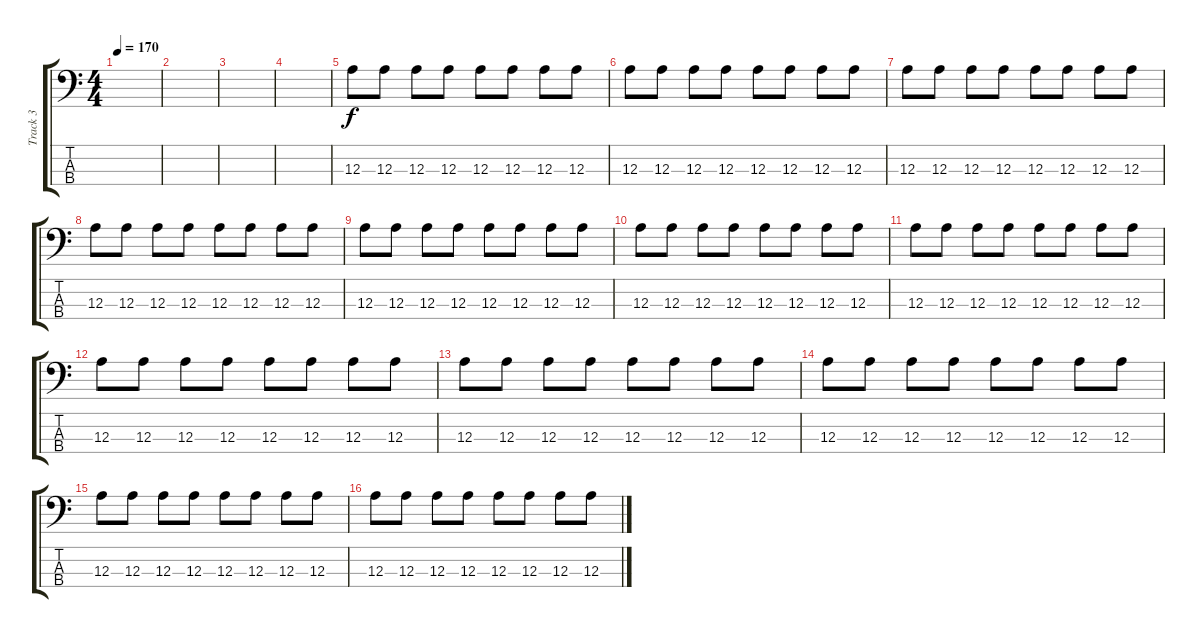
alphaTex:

\track ("Track 3" "Track 3") {instrument electricbasspick}
\staff {score tabs}
\tuning (G2 D2 A1 E1) {hide}
\ts (4 4)
\tempo 170
\clef f4
\ks c
|
|
|
|
12.3.8 12.3.8 12.3.8 12.3.8 12.3.8 12.3.8 12.3.8 12.3.8 |
12.3.8 12.3.8 12.3.8 12.3.8 12.3.8 12.3.8 12.3.8 12.3.8 |
12.3.8 12.3.8 12.3.8 12.3.8 12.3.8 12.3.8 12.3.8 12.3.8 |
12.3.8 12.3.8 12.3.8 12.3.8 12.3.8 12.3.8 12.3.8 12.3.8 |
12.3.8 12.3.8 12.3.8 12.3.8 12.3.8 12.3.8 12.3.8 12.3.8 |
12.3.8 12.3.8 12.3.8 12.3.8 12.3.8 12.3.8 12.3.8 12.3.8 |
12.3.8 12.3.8 12.3.8 12.3.8 12.3.8 12.3.8 12.3.8 12.3.8 |
12.3.8 12.3.8 12.3.8 12.3.8 12.3.8 12.3.8 12.3.8 12.3.8 |
12.3.8 12.3.8 12.3.8 12.3.8 12.3.8 12.3.8 12.3.8 12.3.8 |
12.3.8 12.3.8 12.3.8 12.3.8 12.3.8 12.3.8 12.3.8 12.3.8 |
12.3.8 12.3.8 12.3.8 12.3.8 12.3.8 12.3.8 12.3.8 12.3.8 |
12.3.8 12.3.8 12.3.8 12.3.8 12.3.8 12.3.8 12.3.8 12.3.8
